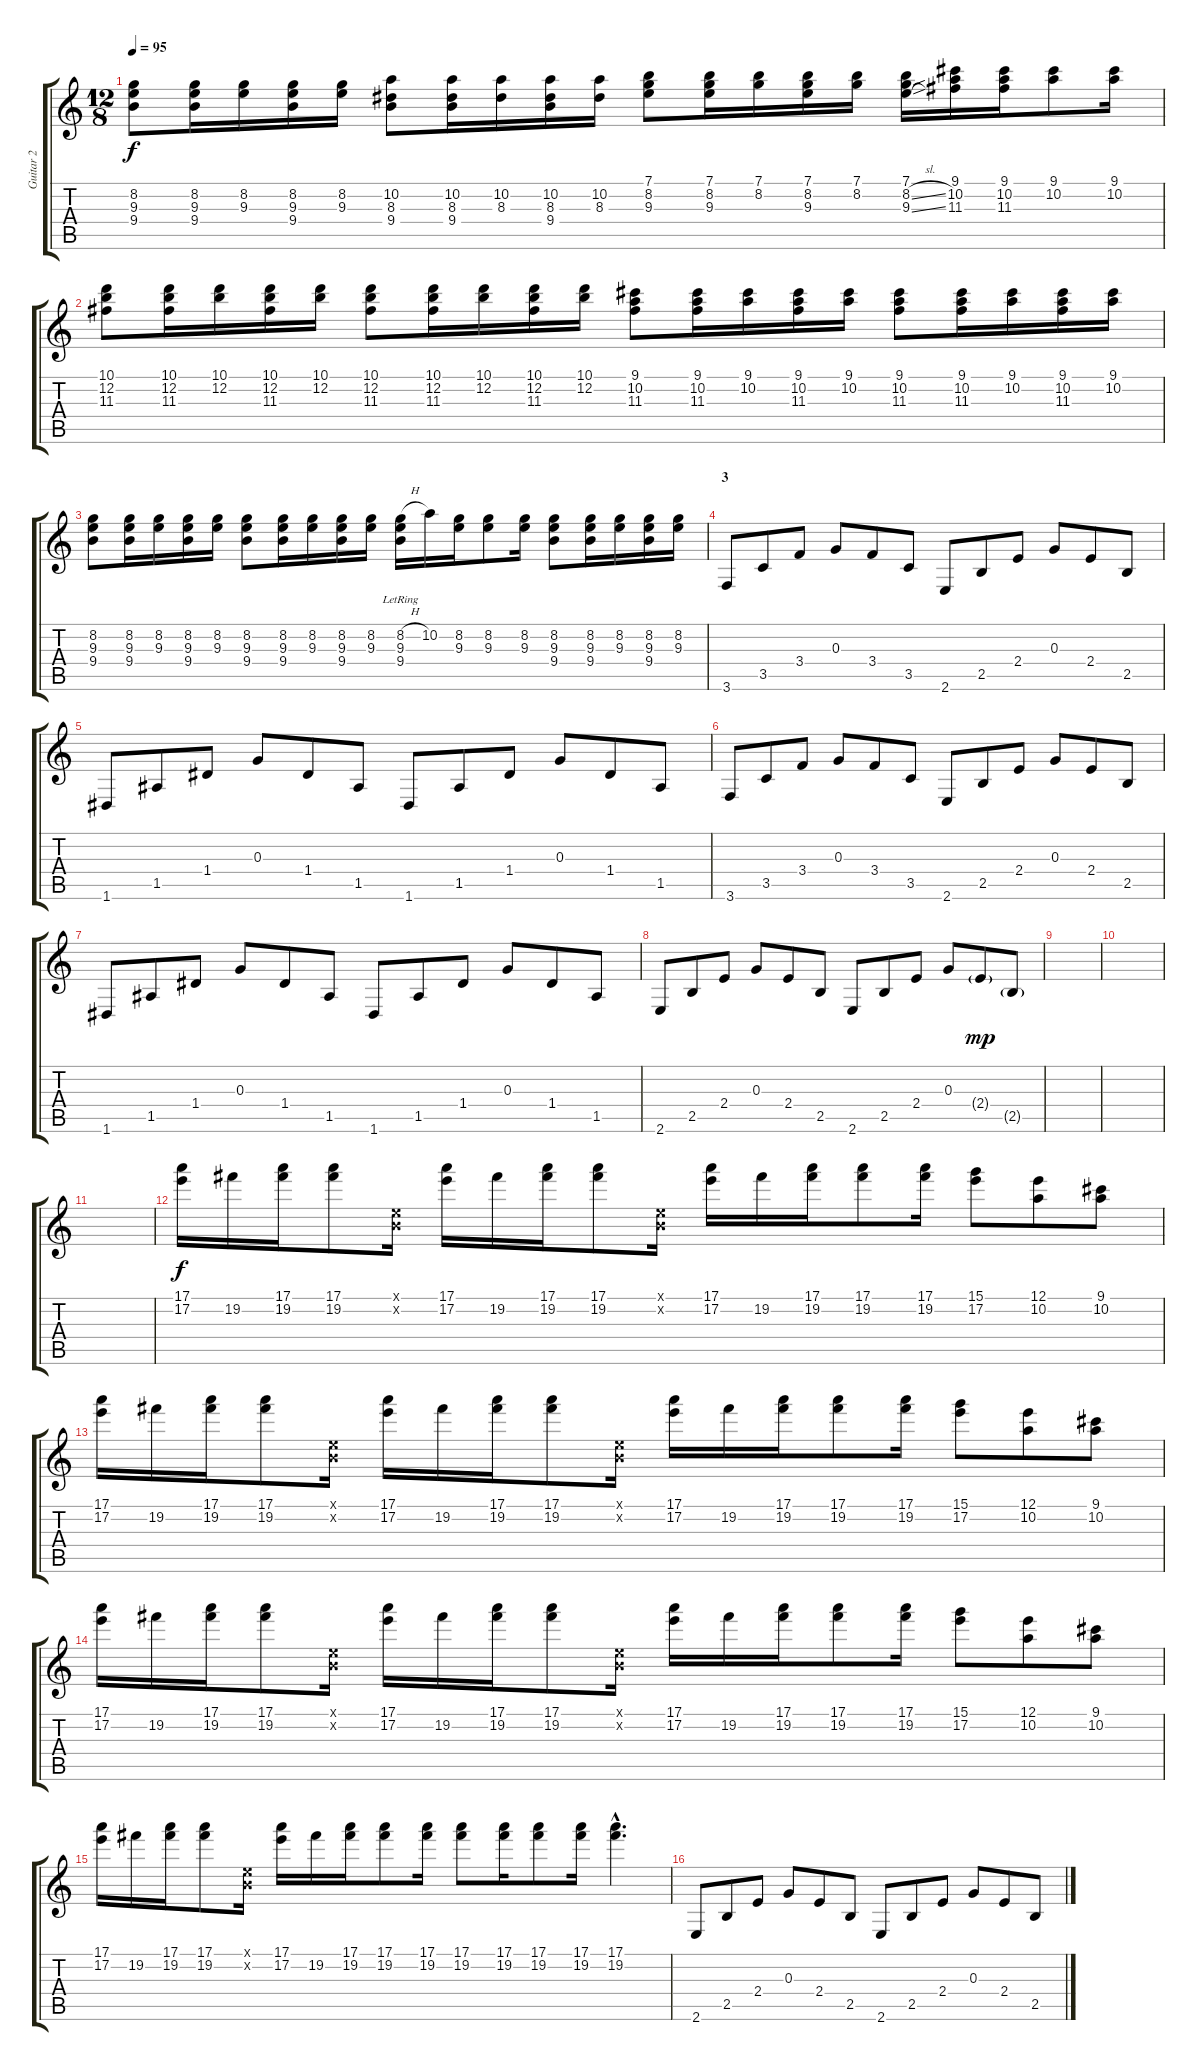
\track ("Guitar 2" "Guitar 2") {instrument electricguitarclean}
\staff {score tabs}
\tuning (E4 B3 G3 D3 A2 D2) {hide}
\ts (12 8)
\tempo 95
\clef g2
\ks c
(8.2 9.3 9.4).8{dy f} (8.2 9.3 9.4).16 (8.2 9.3).16 (8.2 9.3 9.4).16 (8.2 9.3).16 (10.2 8.3 9.4).8 (10.2 8.3 9.4).16 (10.2 8.3).16 (10.2 8.3 9.4).16 (10.2 8.3).16 (7.1 8.2 9.3).8 (7.1 8.2 9.3).16 (7.1 8.2).16 (7.1 8.2 9.3).16 (7.1 8.2).16 (7.1 8.2{sl} 9.3{sl}).16 (9.1 10.2 11.3).16 (9.1 10.2 11.3).16 (9.1 10.2).8 (9.1 10.2).16 |
(10.1 12.2 11.3).8 (10.1 12.2 11.3).16 (10.1 12.2).16 (10.1 12.2 11.3).16 (10.1 12.2).16 (10.1 12.2 11.3).8 (10.1 12.2 11.3).16 (10.1 12.2).16 (10.1 12.2 11.3).16 (10.1 12.2).16 (9.1 10.2 11.3).8 (9.1 10.2 11.3).16 (9.1 10.2).16 (9.1 10.2 11.3).16 (9.1 10.2).16 (9.1 10.2 11.3).8 (9.1 10.2 11.3).16 (9.1 10.2).16 (9.1 10.2 11.3).16 (9.1 10.2).16 |
(8.2 9.3 9.4).8 (8.2 9.3 9.4).16 (8.2 9.3).16 (8.2 9.3 9.4).16 (8.2 9.3).16 (8.2 9.3 9.4).8 (8.2 9.3 9.4).16 (8.2 9.3).16 (8.2 9.3 9.4).16 (8.2 9.3).16 (8.2{h} 9.3{lr} 9.4{lr}).16 10.2.16 (8.2 9.3).16 (8.2 9.3).8 (8.2 9.3).16 (8.2 9.3 9.4).8 (8.2 9.3 9.4).16 (8.2 9.3).16 (8.2 9.3 9.4).16 (8.2 9.3).16 |
\section ("" "3")
3.6.8 3.5.8 3.4.8 0.3.8 3.4.8 3.5.8 2.6.8 2.5.8 2.4.8 0.3.8 2.4.8 2.5.8 |
1.6.8 1.5.8 1.4.8 0.3.8 1.4.8 1.5.8 1.6.8 1.5.8 1.4.8 0.3.8 1.4.8 1.5.8 |
3.6.8 3.5.8 3.4.8 0.3.8 3.4.8 3.5.8 2.6.8 2.5.8 2.4.8 0.3.8 2.4.8 2.5.8 |
1.6.8 1.5.8 1.4.8 0.3.8 1.4.8 1.5.8 1.6.8 1.5.8 1.4.8 0.3.8 1.4.8 1.5.8 |
2.6.8 2.5.8 2.4.8 0.3.8 2.4.8 2.5.8 2.6.8 2.5.8 2.4.8 0.3.8 2.4{g}.8{dy mp} 2.5{g}.8 |
|
|
|
(17.1 17.2).16{dy f} 19.2.16 (17.1 19.2).16 (17.1 19.2).8 (0.1{x} 0.2{x}).16 (17.1 17.2).16 19.2.16 (17.1 19.2).16 (17.1 19.2).8 (0.1{x} 0.2{x}).16 (17.1 17.2).16 19.2.16 (17.1 19.2).16 (17.1 19.2).8 (17.1 19.2).16 (15.1 17.2).8 (12.1 10.2).8 (9.1 10.2).8 |
(17.1 17.2).16 19.2.16 (17.1 19.2).16 (17.1 19.2).8 (0.1{x} 0.2{x}).16 (17.1 17.2).16 19.2.16 (17.1 19.2).16 (17.1 19.2).8 (0.1{x} 0.2{x}).16 (17.1 17.2).16 19.2.16 (17.1 19.2).16 (17.1 19.2).8 (17.1 19.2).16 (15.1 17.2).8 (12.1 10.2).8 (9.1 10.2).8 |
(17.1 17.2).16 19.2.16 (17.1 19.2).16 (17.1 19.2).8 (0.1{x} 0.2{x}).16 (17.1 17.2).16 19.2.16 (17.1 19.2).16 (17.1 19.2).8 (0.1{x} 0.2{x}).16 (17.1 17.2).16 19.2.16 (17.1 19.2).16 (17.1 19.2).8 (17.1 19.2).16 (15.1 17.2).8 (12.1 10.2).8 (9.1 10.2).8 |
(17.1 17.2).16 19.2.16 (17.1 19.2).16 (17.1 19.2).8 (0.1{x} 0.2{x}).16 (17.1 17.2).16 19.2.16 (17.1 19.2).16 (17.1 19.2).8 (17.1 19.2).16 (17.1 19.2).8 (17.1 19.2).16 (17.1 19.2).8 (17.1 19.2).16 (17.1{hac} 19.2{hac}).4{d} |
2.6.8 2.5.8 2.4.8 0.3.8 2.4.8 2.5.8 2.6.8 2.5.8 2.4.8 0.3.8 2.4.8 2.5.8
